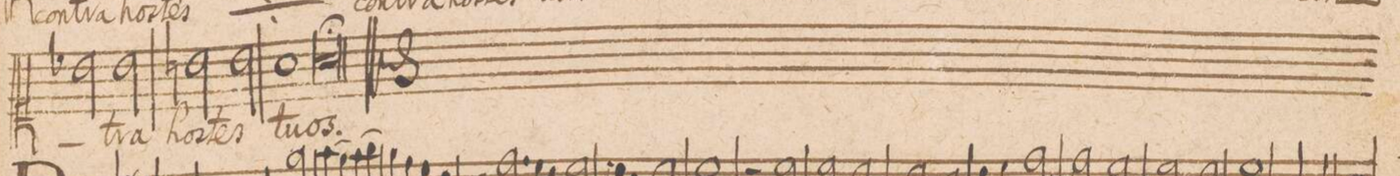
**kern	**text
*I"CANTVS.	*
*clefC1	*
*k[]	*
*met(C|)	*
*M2/1	*
2b-X]	.
2b-\	-tra
=77-	=77-
2bn\	hos-
2b\	-tes
1a	tu-
=78-	=78-
0al;	-os.
==	==
*-	*-
